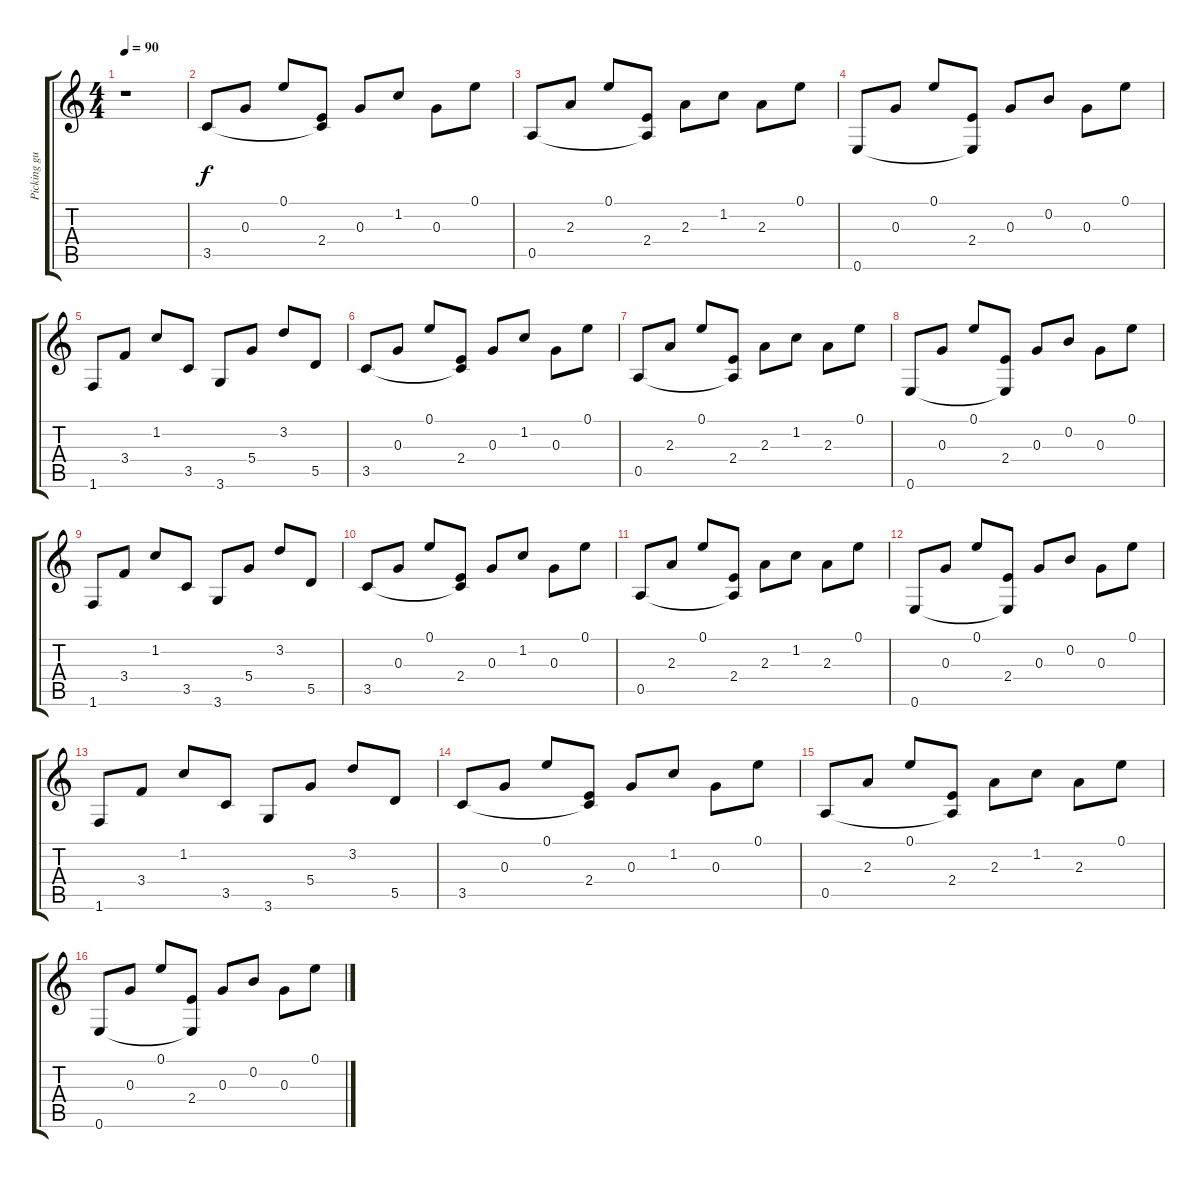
\track ("Picking guitar" "Picking gu") {instrument acousticguitarnylon}
\staff {score tabs}
\tuning (E4 B3 G3 D3 A2 E2) {hide}
\ts (4 4)
\tempo 90
\clef g2
\ks c
r.1{dy f instrument acousticguitarnylon} |
3.5.8 0.3.8 0.1.8 (2.4 3.5{t}).8 0.3.8 1.2.8 0.3.8 0.1.8 |
0.5.8 2.3.8 0.1.8 (2.4 0.5{t}).8 2.3.8 1.2.8 2.3.8 0.1.8 |
0.6.8 0.3.8 0.1.8 (2.4 0.6{t}).8 0.3.8 0.2.8 0.3.8 0.1.8 |
1.6.8 3.4.8 1.2.8 3.5.8 3.6.8 5.4.8 3.2.8 5.5.8 |
3.5.8 0.3.8 0.1.8 (2.4 3.5{t}).8 0.3.8 1.2.8 0.3.8 0.1.8 |
0.5.8 2.3.8 0.1.8 (2.4 0.5{t}).8 2.3.8 1.2.8 2.3.8 0.1.8 |
0.6.8 0.3.8 0.1.8 (2.4 0.6{t}).8 0.3.8 0.2.8 0.3.8 0.1.8 |
1.6.8 3.4.8 1.2.8 3.5.8 3.6.8 5.4.8 3.2.8 5.5.8 |
3.5.8 0.3.8 0.1.8 (2.4 3.5{t}).8 0.3.8 1.2.8 0.3.8 0.1.8 |
0.5.8 2.3.8 0.1.8 (2.4 0.5{t}).8 2.3.8 1.2.8 2.3.8 0.1.8 |
0.6.8 0.3.8 0.1.8 (2.4 0.6{t}).8 0.3.8 0.2.8 0.3.8 0.1.8 |
1.6.8 3.4.8 1.2.8 3.5.8 3.6.8 5.4.8 3.2.8 5.5.8 |
3.5.8 0.3.8 0.1.8 (2.4 3.5{t}).8 0.3.8 1.2.8 0.3.8 0.1.8 |
0.5.8 2.3.8 0.1.8 (2.4 0.5{t}).8 2.3.8 1.2.8 2.3.8 0.1.8 |
0.6.8 0.3.8 0.1.8 (2.4 0.6{t}).8 0.3.8 0.2.8 0.3.8 0.1.8
